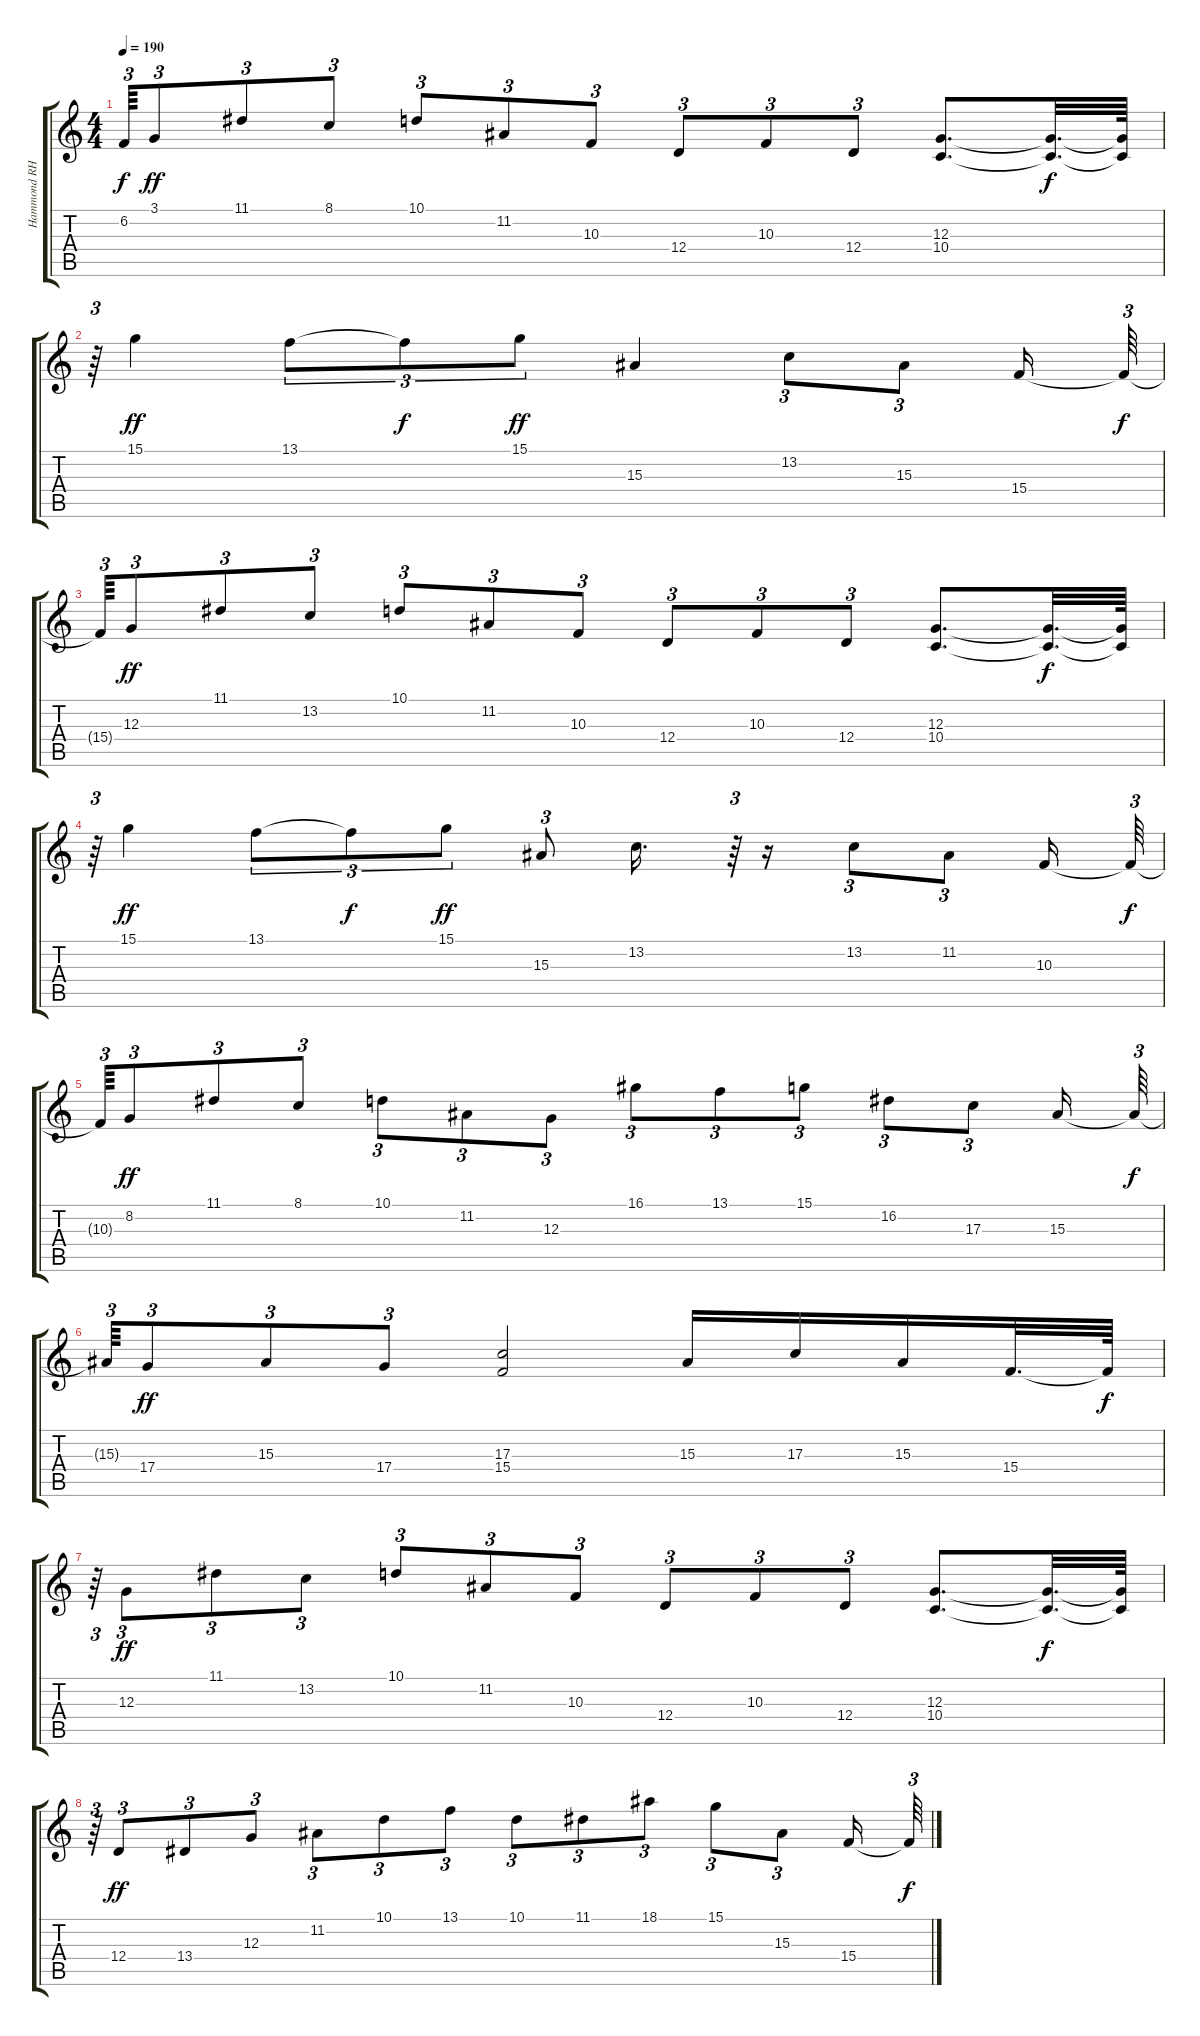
\track ("Hammond RH" "Hammond RH") {instrument musicbox}
\staff {score tabs}
\tuning (E4 B3 G3 D3 A2 E2) {hide}
\ts (4 4)
\tempo 190
\clef g2
\ks c
6.2{t}.64{tu (3 2) dy f} 3.1.8{tu (3 2) dy ff} 11.1.8{tu (3 2)} 8.1.8{tu (3 2)} 10.1.8{tu (3 2)} 11.2.8{tu (3 2)} 10.3.8{tu (3 2)} 12.4.8{tu (3 2)} 10.3.8{tu (3 2)} 12.4.8{tu (3 2)} (12.3 10.4).8{d} (12.3{t} 10.4{t}).32{d dy f} (12.3{t} 10.4{t}).64 |
r.64{tu (3 2)} 15.1.4{dy ff} 13.1.8{tu (3 2)} 13.1{t}.8{tu (3 2) dy f} 15.1.8{tu (3 2) dy ff} 15.3.4 13.2.8{tu (3 2)} 15.3.8{tu (3 2)} 15.4.16 15.4{t}.64{tu (3 2) dy f} |
15.4{t}.64{tu (3 2)} 12.3.8{tu (3 2) dy ff} 11.1.8{tu (3 2)} 13.2.8{tu (3 2)} 10.1.8{tu (3 2)} 11.2.8{tu (3 2)} 10.3.8{tu (3 2)} 12.4.8{tu (3 2)} 10.3.8{tu (3 2)} 12.4.8{tu (3 2)} (12.3 10.4).8{d} (12.3{t} 10.4{t}).32{d dy f} (12.3{t} 10.4{t}).64 |
r.64{tu (3 2)} 15.1.4{dy ff} 13.1.8{tu (3 2)} 13.1{t}.8{tu (3 2) dy f} 15.1.8{tu (3 2) dy ff} 15.3.8{tu (3 2)} 13.2.16{d} r.64{tu (3 2)} r.16 13.2.8{tu (3 2)} 11.2.8{tu (3 2)} 10.3.16 10.3{t}.64{tu (3 2) dy f} |
10.3{t}.64{tu (3 2)} 8.2.8{tu (3 2) dy ff} 11.1.8{tu (3 2)} 8.1.8{tu (3 2)} 10.1.8{tu (3 2)} 11.2.8{tu (3 2)} 12.3.8{tu (3 2)} 16.1.8{tu (3 2)} 13.1.8{tu (3 2)} 15.1.8{tu (3 2)} 16.2.8{tu (3 2)} 17.3.8{tu (3 2)} 15.3.16 15.3{t}.64{tu (3 2) dy f} |
15.3{t}.64{tu (3 2)} 17.4.8{tu (3 2) dy ff} 15.3.8{tu (3 2)} 17.4.8{tu (3 2)} (17.3 15.4).2 15.3.16 17.3.16 15.3.16 15.4.32{d} 15.4{t}.64{dy f} |
r.64{tu (3 2)} 12.3.8{tu (3 2) dy ff} 11.1.8{tu (3 2)} 13.2.8{tu (3 2)} 10.1.8{tu (3 2)} 11.2.8{tu (3 2)} 10.3.8{tu (3 2)} 12.4.8{tu (3 2)} 10.3.8{tu (3 2)} 12.4.8{tu (3 2)} (12.3 10.4).8{d} (12.3{t} 10.4{t}).32{d dy f} (12.3{t} 10.4{t}).64 |
r.64{tu (3 2)} 12.4.8{tu (3 2) dy ff} 13.4.8{tu (3 2)} 12.3.8{tu (3 2)} 11.2.8{tu (3 2)} 10.1.8{tu (3 2)} 13.1.8{tu (3 2)} 10.1.8{tu (3 2)} 11.1.8{tu (3 2)} 18.1.8{tu (3 2)} 15.1.8{tu (3 2)} 15.3.8{tu (3 2)} 15.4.16 15.4{t}.64{tu (3 2) dy f}
